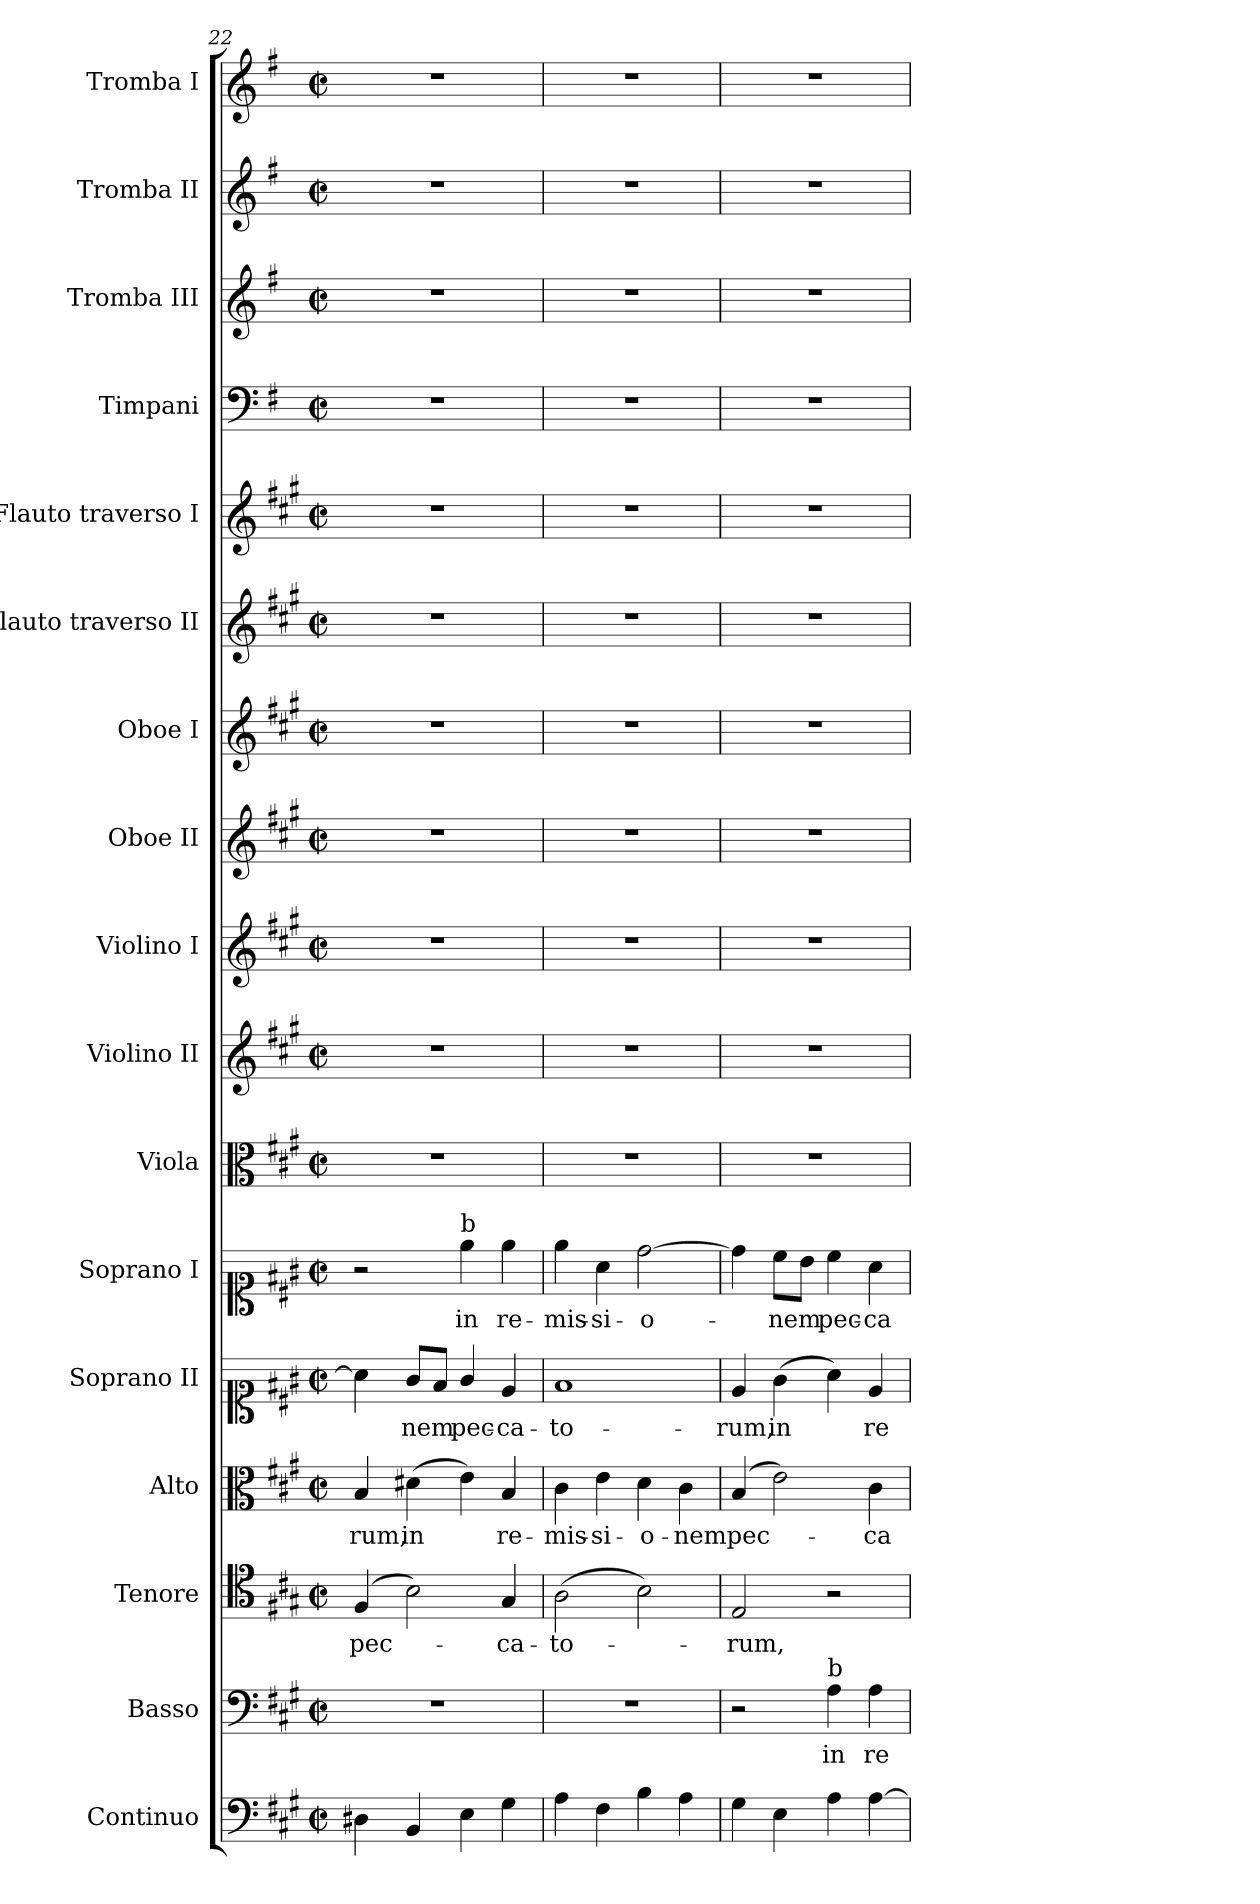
**kern	**kern	**text	**kern	**text	**kern	**text	**kern	**text	**kern	**text	**kern	**kern	**kern	**kern	**kern	**kern	**kern	**kern	**kern	**kern	**kern
*part17	*part16	*part16	*part15	*part15	*part14	*part14	*part13	*part13	*part12	*part12	*part11	*part10	*part9	*part8	*part7	*part6	*part5	*part4	*part3	*part2	*part1
*staff17	*staff16	*staff16	*staff15	*staff15	*staff14	*staff14	*staff13	*staff13	*staff12	*staff12	*staff11	*staff10	*staff9	*staff8	*staff7	*staff6	*staff5	*staff4	*staff3	*staff2	*staff1
*I"Continuo	*I"Basso	*	*I"Tenore	*	*I"Alto	*	*I"Soprano II	*	*I"Soprano I	*	*I"Viola	*I"Violino II	*I"Violino I	*I"Oboe II	*I"Oboe I	*I"Flauto traverso II	*I"Flauto traverso I	*I"Timpani	*I"Tromba III	*I"Tromba II	*I"Tromba I
*I'Cont.	*I'B.	*	*I'T.	*	*I'A.	*	*I'S. II	*	*I'S. I	*	*I'Vla.	*I'Vln. II	*I'Vln. I	*I'Ob. II	*I'Ob. I	*I'Fl. trv. II	*I'Fl. trv. I	*I'Timp.	*I'Tr. III	*I'Tr. II	*I'Tr. I
*clefF4	*clefF4	*	*clefC4	*	*clefC3	*	*clefC1	*	*clefC1	*	*clefC3	*clefG2	*clefG2	*clefG2	*clefG2	*clefG2	*clefG2	*clefF4	*clefG2	*clefG2	*clefG2
*	*	*	*	*	*	*	*	*	*	*	*	*	*	*	*	*	*	*ITrd-1c-2	*ITrd-1c-2	*ITrd-1c-2	*ITrd-1c-2
*k[f#c#g#]	*k[f#c#g#]	*	*k[f#c#g#]	*	*k[f#c#g#]	*	*k[f#c#g#]	*	*k[f#c#g#]	*	*k[f#c#g#]	*k[f#c#g#]	*k[f#c#g#]	*k[f#c#g#]	*k[f#c#g#]	*k[f#c#g#]	*k[f#c#g#]	*k[f#c#g#]	*k[f#c#g#]	*k[f#c#g#]	*k[f#c#g#]
*M2/2	*M2/2	*	*M2/2	*	*M2/2	*	*M2/2	*	*M2/2	*	*M2/2	*M2/2	*M2/2	*M2/2	*M2/2	*M2/2	*M2/2	*M2/2	*M2/2	*M2/2	*M2/2
*met(c|)	*met(c|)	*	*met(c|)	*	*met(c|)	*	*met(c|)	*	*met(c|)	*	*met(c|)	*met(c|)	*met(c|)	*met(c|)	*met(c|)	*met(c|)	*met(c|)	*met(c|)	*met(c|)	*met(c|)	*met(c|)
=22	=22	=22	=22	=22	=22	=22	=22	=22	=22	=22	=22	=22	=22	=22	=22	=22	=22	=22	=22	=22	=22
4D#X\	1r	.	(4F#/	pec-	4B/	-rum,	4a\]	.	2r	.	1r	1r	1r	1r	1r	1r	1r	1r	1r	1r	1r
4BB/	.	.	2B\)	.	(4d#X\	in	8g#/L	-nem	.	.	.	.	.	.	.	.	.	.	.	.	.
.	.	.	.	.	.	.	8f#/J	.	.	.	.	.	.	.	.	.	.	.	.	.	.
!	!	!	!	!	!	!	!	!	!LO:TX:a:t=b	!	!	!	!	!	!	!	!	!	!	!	!
4E\	.	.	.	.	4e\)	.	4g#/	pec-	4ee\	in	.	.	.	.	.	.	.	.	.	.	.
4G#\	.	.	4G#/	-ca-	4B/	re-	4e/	-ca-	4ee\	re-	.	.	.	.	.	.	.	.	.	.	.
=23	=23	=23	=23	=23	=23	=23	=23	=23	=23	=23	=23	=23	=23	=23	=23	=23	=23	=23	=23	=23	=23
4A\	1r	.	(2A\	-to-	4c#\	-mis-	1f#	-to-	4ee\	-mis-	1r	1r	1r	1r	1r	1r	1r	1r	1r	1r	1r
4F#\	.	.	.	.	4e\	-si-	.	.	4a\	-si-	.	.	.	.	.	.	.	.	.	.	.
4B\	.	.	2B\)	.	4d\	-o-	.	.	[2dd\	-o-	.	.	.	.	.	.	.	.	.	.	.
4A\	.	.	.	.	4c#\	-nem	.	.	.	.	.	.	.	.	.	.	.	.	.	.	.
=24	=24	=24	=24	=24	=24	=24	=24	=24	=24	=24	=24	=24	=24	=24	=24	=24	=24	=24	=24	=24	=24
4G#\	2r	.	2E/	-rum,	(4B/	pec-	4e/	-rum,	4dd\]	.	1r	1r	1r	1r	1r	1r	1r	1r	1r	1r	1r
4E\	.	.	.	.	2e\)	.	(4g#\	in	8cc#\L	-nem	.	.	.	.	.	.	.	.	.	.	.
.	.	.	.	.	.	.	.	.	8b\J	.	.	.	.	.	.	.	.	.	.	.	.
!	!LO:TX:a:t=b	!	!	!	!	!	!	!	!	!	!	!	!	!	!	!	!	!	!	!	!
4A\	4A\	in	2r	.	.	.	4a\)	.	4cc#\	pec-	.	.	.	.	.	.	.	.	.	.	.
[4A\	4A\	re-	.	.	4c#\	-ca-	4e/	re-	4a\	-ca-	.	.	.	.	.	.	.	.	.	.	.
=	=	=	=	=	=	=	=	=	=	=	=	=	=	=	=	=	=	=	=	=	=
*-	*-	*-	*-	*-	*-	*-	*-	*-	*-	*-	*-	*-	*-	*-	*-	*-	*-	*-	*-	*-	*-
